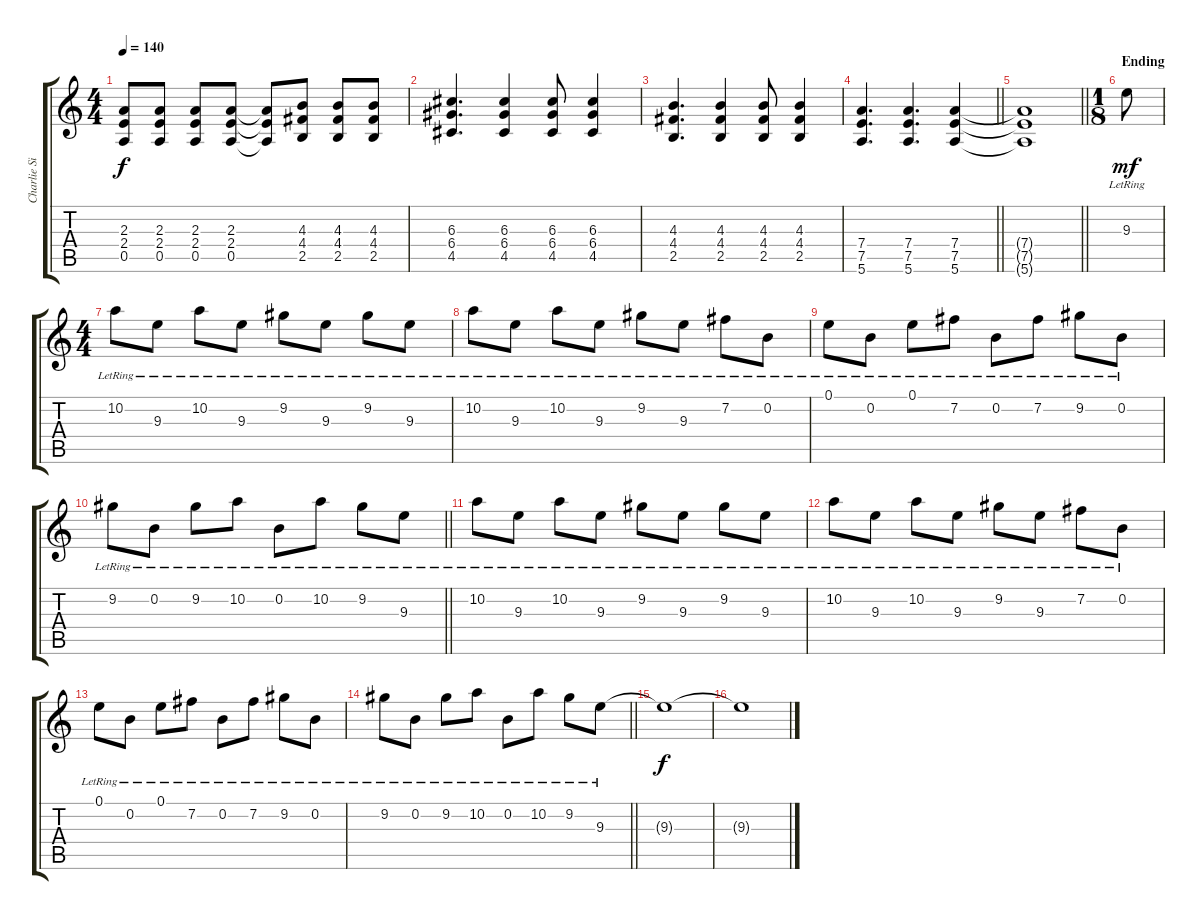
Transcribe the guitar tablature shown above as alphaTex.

\track ("Charlie Simpson" "Charlie Si") {instrument distortionguitar}
\staff {score tabs}
\tuning (E4 B3 G3 D3 A2 E2) {hide}
\ts (4 4)
\tempo 140
\clef g2
\ks c
(2.3 2.4 0.5).8{dy f} (2.3 2.4 0.5).8 (2.3 2.4 0.5).8 (2.3 2.4 0.5).8 (2.3{t} 2.4{t} 0.5{t}).8 (4.3 4.4 2.5).8 (4.3 4.4 2.5).8 (4.3 4.4 2.5).8 |
(6.3 6.4 4.5).4{d} (6.3 6.4 4.5).4 (6.3 6.4 4.5).8 (6.3 6.4 4.5).4 |
(4.3 4.4 2.5).4{d} (4.3 4.4 2.5).4 (4.3 4.4 2.5).8 (4.3 4.4 2.5).4 |
\barLineRight lightlight
(7.4 7.5 5.6).4{d} (7.4 7.5 5.6).4{d} (7.4 7.5 5.6).4 |
\barLineRight lightlight
(7.4{t} 7.5{t} 5.6{t}).1 |
\ts (1 8)
\section ("" "Ending")
9.3{lr}.8{dy mf instrument electricguitarclean} |
\ts (4 4)
10.2{lr}.8 9.3{lr}.8 10.2{lr}.8 9.3{lr}.8 9.2{lr}.8 9.3{lr}.8 9.2{lr}.8 9.3{lr}.8 |
10.2{lr}.8 9.3{lr}.8 10.2{lr}.8 9.3{lr}.8 9.2{lr}.8 9.3{lr}.8 7.2{lr}.8 0.2{lr}.8 |
0.1{lr}.8 0.2{lr}.8 0.1{lr}.8 7.2{lr}.8 0.2{lr}.8 7.2{lr}.8 9.2{lr}.8 0.2{lr}.8 |
\barLineRight lightlight
9.2{lr}.8 0.2{lr}.8 9.2{lr}.8 10.2{lr}.8 0.2{lr}.8 10.2{lr}.8 9.2{lr}.8 9.3{lr}.8 |
10.2{lr}.8 9.3{lr}.8 10.2{lr}.8 9.3{lr}.8 9.2{lr}.8 9.3{lr}.8 9.2{lr}.8 9.3{lr}.8 |
10.2{lr}.8 9.3{lr}.8 10.2{lr}.8 9.3{lr}.8 9.2{lr}.8 9.3{lr}.8 7.2{lr}.8 0.2{lr}.8 |
0.1{lr}.8 0.2{lr}.8 0.1{lr}.8 7.2{lr}.8 0.2{lr}.8 7.2{lr}.8 9.2{lr}.8 0.2{lr}.8 |
\barLineRight lightlight
9.2{lr}.8 0.2{lr}.8 9.2{lr}.8 10.2{lr}.8 0.2{lr}.8 10.2{lr}.8 9.2{lr}.8 9.3{lr}.8 |
9.3{t}.1{dy f} |
9.3{t}.1{volume 0}
